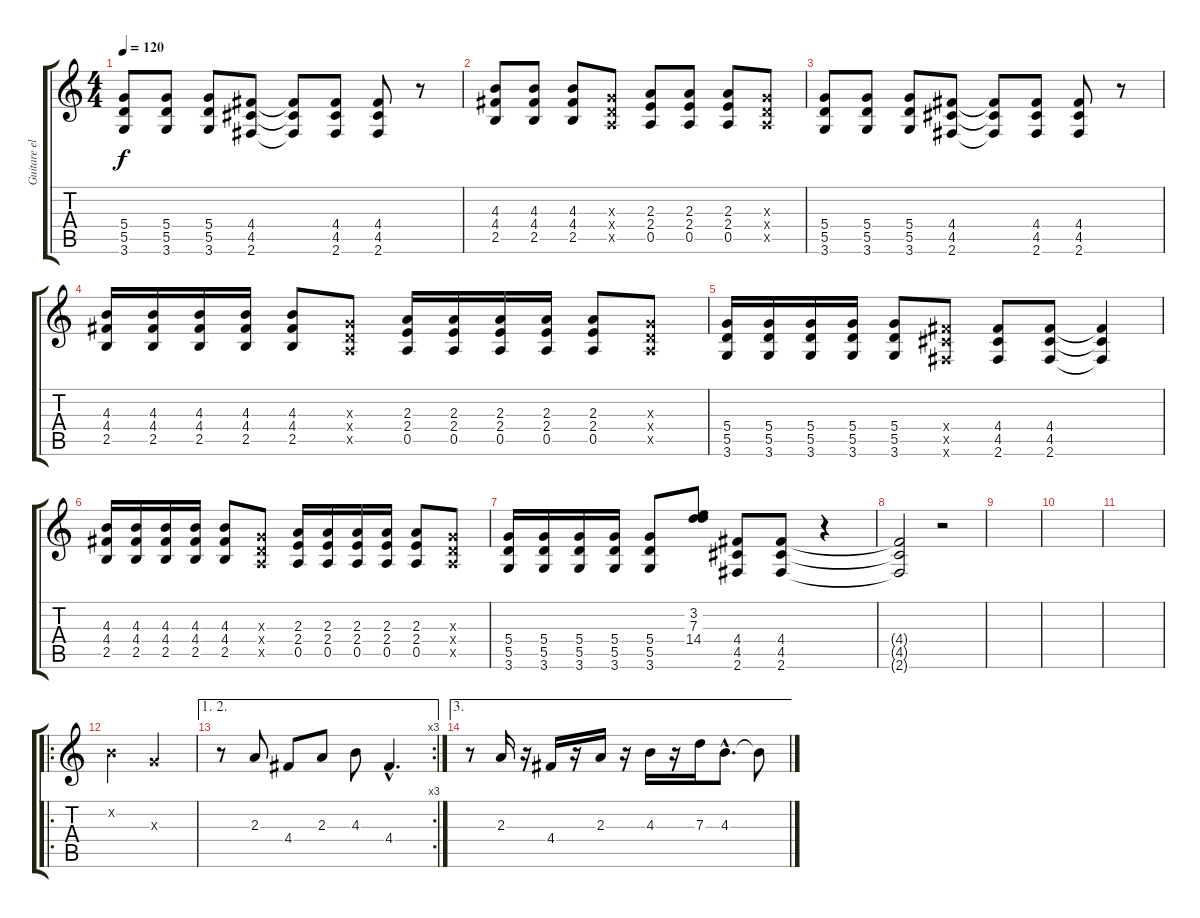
\track ("Guitare electrique" "Guitare el") {instrument overdrivenguitar}
\staff {score tabs}
\tuning (E4 B3 G3 D3 A2 E2) {hide}
\ts (4 4)
\tempo 120
\clef g2
\ks c
(5.4 5.5 3.6).8{dy f} (5.4 5.5 3.6).8 (5.4 5.5 3.6).8 (4.4 4.5 2.6).8 (4.4{t} 4.5{t} 2.6{t}).8 (4.4 4.5 2.6).8 (4.4 4.5 2.6).8 r.8 |
(4.3 4.4 2.5).8 (4.3 4.4 2.5).8 (4.3 4.4 2.5).8 (0.3{x} 0.4{x} 0.5{x}).8 (2.3 2.4 0.5).8 (2.3 2.4 0.5).8 (2.3 2.4 0.5).8 (0.3{x} 0.4{x} 0.5{x}).8 |
(5.4 5.5 3.6).8 (5.4 5.5 3.6).8 (5.4 5.5 3.6).8 (4.4 4.5 2.6).8 (4.4{t} 4.5{t} 2.6{t}).8 (4.4 4.5 2.6).8 (4.4 4.5 2.6).8 r.8 |
(4.3 4.4 2.5).16 (4.3 4.4 2.5).16 (4.3 4.4 2.5).16 (4.3 4.4 2.5).16 (4.3 4.4 2.5).8 (0.3{x} 0.4{x} 0.5{x}).8 (2.3 2.4 0.5).16 (2.3 2.4 0.5).16 (2.3 2.4 0.5).16 (2.3 2.4 0.5).16 (2.3 2.4 0.5).8 (0.3{x} 0.4{x} 0.5{x}).8 |
(5.4 5.5 3.6).16 (5.4 5.5 3.6).16 (5.4 5.5 3.6).16 (5.4 5.5 3.6).16 (5.4 5.5 3.6).8 (4.4{x} 4.5{x} 2.6{x}).8 (4.4 4.5 2.6).8 (4.4 4.5 2.6).8 (4.4{t} 4.5{t} 2.6{t}).4 |
(4.3 4.4 2.5).16 (4.3 4.4 2.5).16 (4.3 4.4 2.5).16 (4.3 4.4 2.5).16 (4.3 4.4 2.5).8 (0.3{x} 0.4{x} 0.5{x}).8 (2.3 2.4 0.5).16 (2.3 2.4 0.5).16 (2.3 2.4 0.5).16 (2.3 2.4 0.5).16 (2.3 2.4 0.5).8 (0.3{x} 0.4{x} 0.5{x}).8 |
(5.4 5.5 3.6).16 (5.4 5.5 3.6).16 (5.4 5.5 3.6).16 (5.4 5.5 3.6).16 (5.4 5.5 3.6).8 (3.2 7.3 14.4).8 (4.4 4.5 2.6).8 (4.4 4.5 2.6).8 r.4 |
(4.4{t} 4.5{t} 2.6{t}).2 r.2 |
|
|
|
\ro
0.2{x}.2 0.3{x}.2 |
\ae (1 2)
\rc 3
r.8 2.3.8 4.4.8 2.3.8 4.3.8 4.4{hac}.4{d} |
\ae 3
r.8 2.3.16 r.16 4.4.16 r.16 2.3.16 r.16 4.3.16 r.16 7.3.16 4.3{hac}.8{d} 4.3{t}.8
